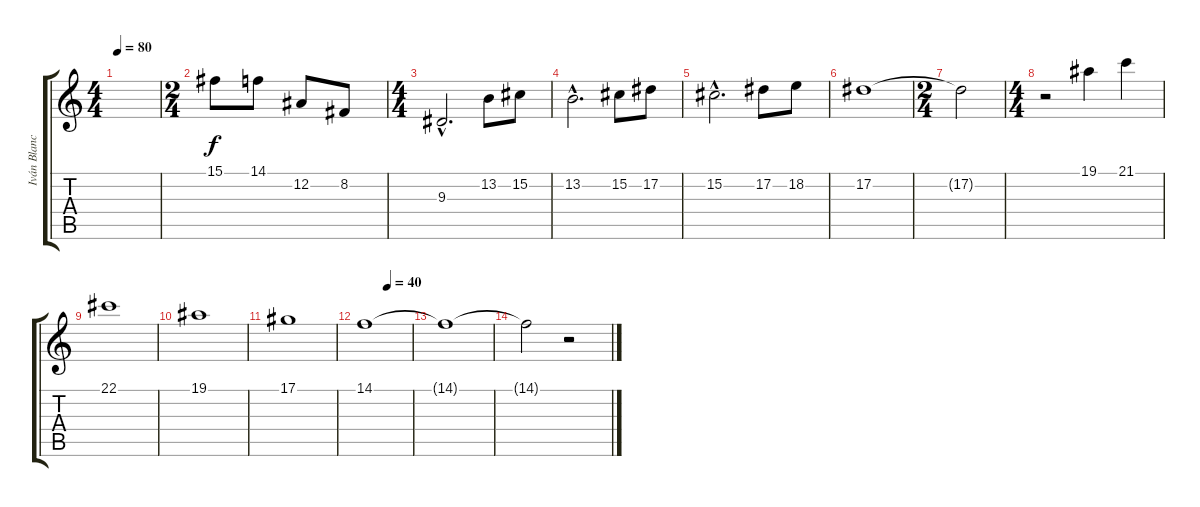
\track ("Iván Blanco (I)" "Iván Blanc") {instrument englishhorn}
\staff {score tabs}
\tuning (Eb4 Bb3 Gb3 Db3 Ab2 Eb2) {hide}
\ts (4 4)
\tempo 80
\clef g2
\ks c
|
\ts (2 4)
15.1.8 14.1.8 12.2.8 8.2.8 |
\ts (4 4)
9.3{hac}.2{d} 13.2.8{volume 8} 15.2.8 |
13.2{hac}.2{d} 15.2.8 17.2.8 |
15.2{hac}.2{d} 17.2.8 18.2.8 |
17.2.1 |
\ts (2 4)
17.2{t}.2 |
\ts (4 4)
r.2{instrument stringensemble1} 19.1.4 21.1.4 |
22.1.1 |
19.1.1 |
17.1.1 |
\tempo (40 0.5)
14.1.1 |
14.1{t}.1 |
14.1{t}.2 r.2
